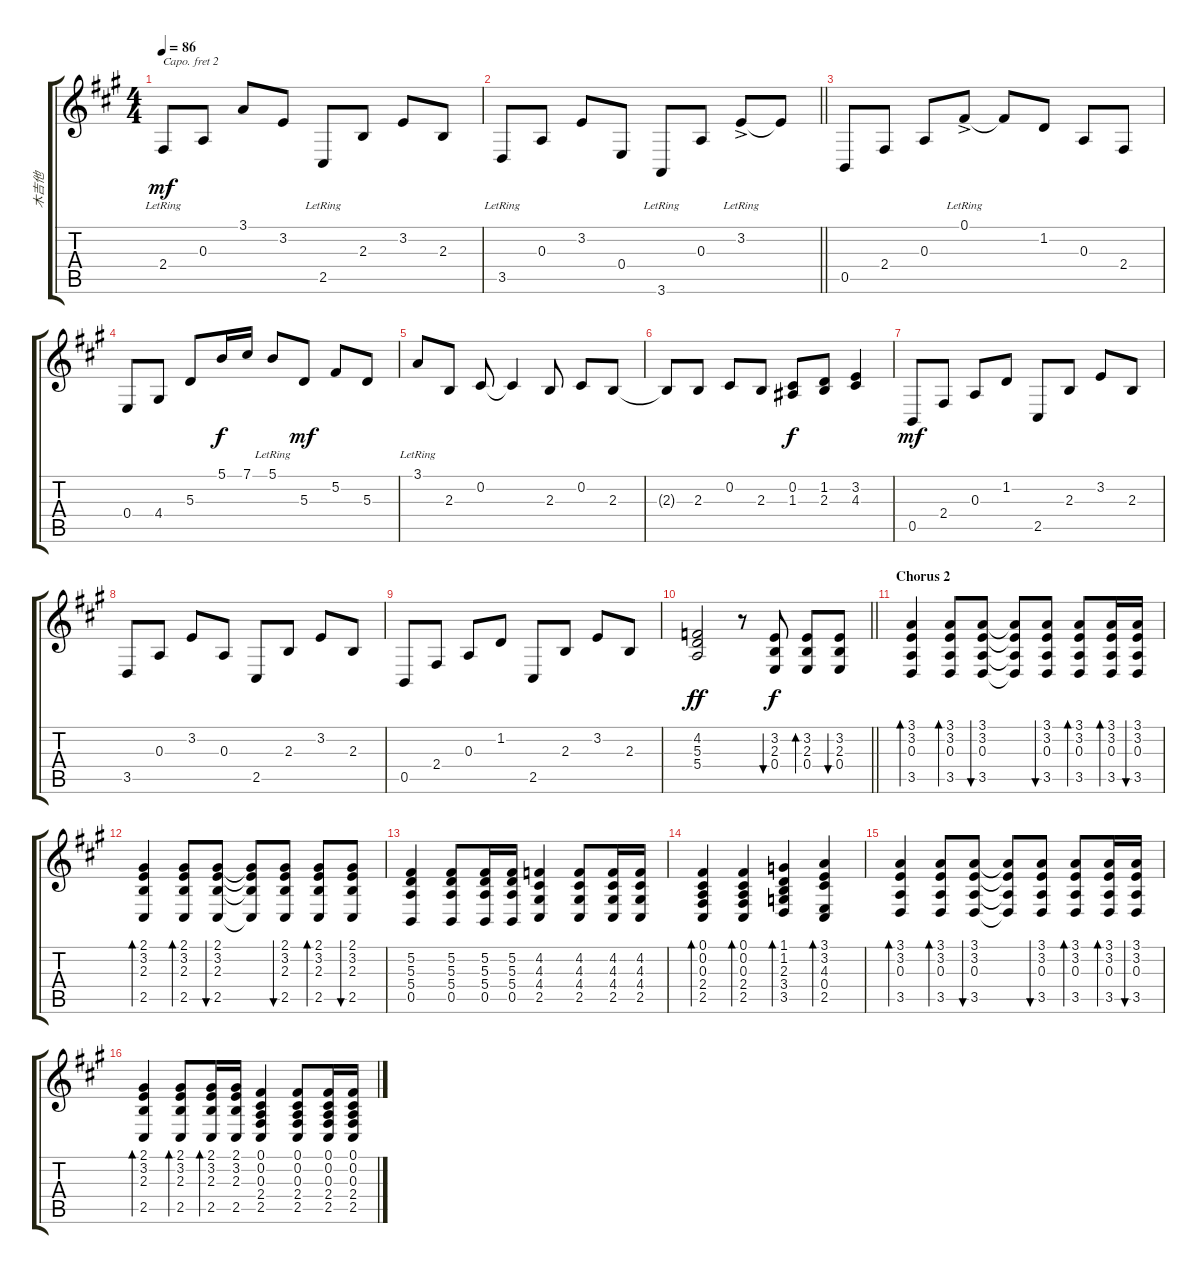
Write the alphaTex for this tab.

\track ("木吉他" "木吉他") {instrument violin}
\staff {score tabs}
\capo 2
\tuning (E4 B3 G3 D3 A2 E2) {hide}
\ts (4 4)
\tempo 86
\clef g2
\ks a
2.4{lr}.8{dy mf} 0.3.8 3.1.8 3.2.8 2.5{lr}.8 2.3.8 3.2.8 2.3.8 |
\barLineRight lightlight
3.5{lr}.8 0.3.8 3.2.8 0.4.8 3.6{lr}.8 0.3.8 3.2{ac lr}.8 3.2{t}.8 |
0.5.8 2.4.8 0.3.8 0.1{ac lr}.8 0.1{t}.8 1.2.8 0.3.8 2.4.8 |
0.4.8 4.4.8 5.3.8 5.1.16{dy f} 7.1.16 5.1{lr}.8 5.3.8{dy mf} 5.2.8 5.3.8 |
3.1{lr}.8 2.3.8 0.2.8 0.2{t}.4 2.3.8 0.2.8 2.3.8 |
2.3{t}.8 2.3.8 0.2.8 2.3.8 (0.2 1.3).8{dy f} (1.2 2.3).8 (3.2 4.3).4 |
0.5.8{dy mf} 2.4.8 0.3.8 1.2.8 2.5.8 2.3.8 3.2.8 2.3.8 |
3.5.8 0.3.8 3.2.8 0.3.8 2.5.8 2.3.8 3.2.8 2.3.8 |
0.5.8 2.4.8 0.3.8 1.2.8 2.5.8 2.3.8 3.2.8 2.3.8 |
\barLineRight lightlight
(4.2 5.3 5.4).2{dy ff} r.8 (3.2 2.3 0.4).8{bu 60 dy f} (3.2 2.3 0.4).8{bd 60} (3.2 2.3 0.4).8{bu 60} |
\section ("" "Chorus 2")
(3.1 3.2 0.3 3.5).4{bd 60} (3.1 3.2 0.3 3.5).8{bd 60} (3.1 3.2 0.3 3.5).8{bu 60} (3.1{t} 3.2{t} 0.3{t} 3.5{t}).8 (3.1 3.2 0.3 3.5).8{bu 60} (3.1 3.2 0.3 3.5).8{bd 60} (3.1 3.2 0.3 3.5).16{bd 60} (3.1 3.2 0.3 3.5).16{bu 60} |
(2.1 3.2 2.3 2.5).4{bd 60} (2.1 3.2 2.3 2.5).8{bd 60} (2.1 3.2 2.3 2.5).8{bu 60} (2.1{t} 3.2{t} 2.3{t} 2.5{t}).8 (2.1 3.2 2.3 2.5).8{bu 60} (2.1 3.2 2.3 2.5).8{bd 60} (2.1 3.2 2.3 2.5).8{bu 60} |
(5.2 5.3 5.4 0.5).4 (5.2 5.3 5.4 0.5).8 (5.2 5.3 5.4 0.5).16 (5.2 5.3 5.4 0.5).16 (4.2 4.3 4.4 2.5).4 (4.2 4.3 4.4 2.5).8 (4.2 4.3 4.4 2.5).16 (4.2 4.3 4.4 2.5).16 |
(0.1 0.2 0.3 2.4 2.5).4{bd 30} (0.1 0.2 0.3 2.4 2.5).4{bd 30} (1.1 1.2 2.3 3.4 3.5).4{bd 30} (3.1 3.2 4.3 0.4 2.5).4{bd 30} |
(3.1 3.2 0.3 3.5).4{bd 60} (3.1 3.2 0.3 3.5).8{bd 60} (3.1 3.2 0.3 3.5).8{bu 60} (3.1{t} 3.2{t} 0.3{t} 3.5{t}).8 (3.1 3.2 0.3 3.5).8{bu 60} (3.1 3.2 0.3 3.5).8{bd 60} (3.1 3.2 0.3 3.5).16{bd 60} (3.1 3.2 0.3 3.5).16{bu 60} |
(2.1 3.2 2.3 2.5).4{bd 60} (2.1 3.2 2.3 2.5).8{bd 60} (2.1 3.2 2.3 2.5).16{bd 60} (2.1 3.2 2.3 2.5).16 (0.1 0.2 0.3 2.4 2.5).4 (0.1 0.2 0.3 2.4 2.5).8 (0.1 0.2 0.3 2.4 2.5).16 (0.1 0.2 0.3 2.4 2.5).16
